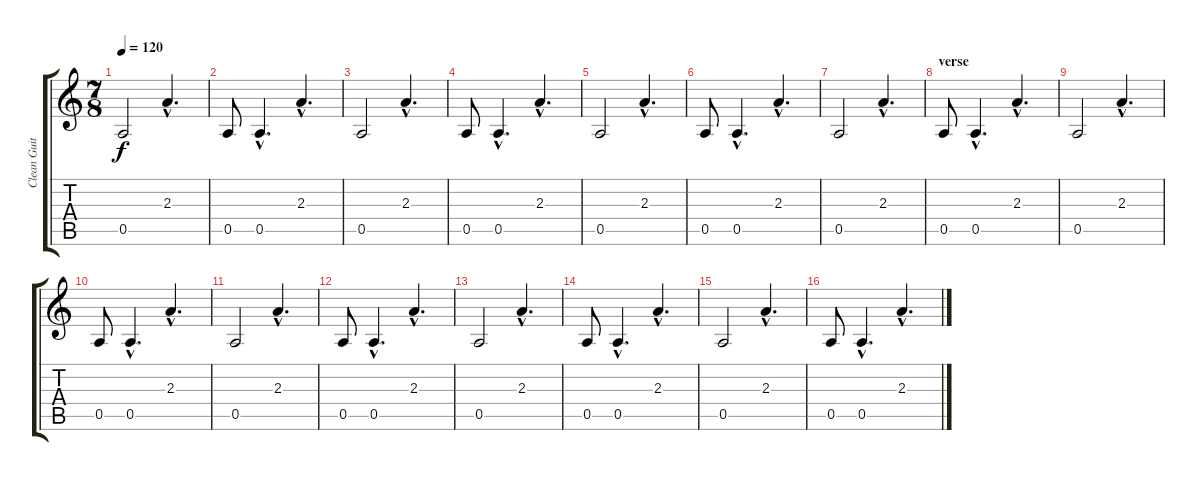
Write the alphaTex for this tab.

\track ("Clean Guitar" "Clean Guit") {instrument electricguitarjazz}
\staff {score tabs}
\tuning (E4 B3 G3 D3 A2 E2) {hide}
\ts (7 8)
\tempo 120
\clef g2
\ks c
0.5.2{dy f} 2.3{hac}.4{d} |
0.5.8 0.5{hac}.4{d} 2.3{hac}.4{d} |
0.5.2 2.3{hac}.4{d} |
0.5.8 0.5{hac}.4{d} 2.3{hac}.4{d} |
0.5.2 2.3{hac}.4{d} |
0.5.8 0.5{hac}.4{d} 2.3{hac}.4{d} |
0.5.2 2.3{hac}.4{d} |
\section ("" "verse")
0.5.8 0.5{hac}.4{d} 2.3{hac}.4{d} |
0.5.2 2.3{hac}.4{d} |
0.5.8 0.5{hac}.4{d} 2.3{hac}.4{d} |
0.5.2 2.3{hac}.4{d} |
0.5.8 0.5{hac}.4{d} 2.3{hac}.4{d} |
0.5.2 2.3{hac}.4{d} |
0.5.8 0.5{hac}.4{d} 2.3{hac}.4{d} |
0.5.2 2.3{hac}.4{d} |
0.5.8 0.5{hac}.4{d} 2.3{hac}.4{d}
